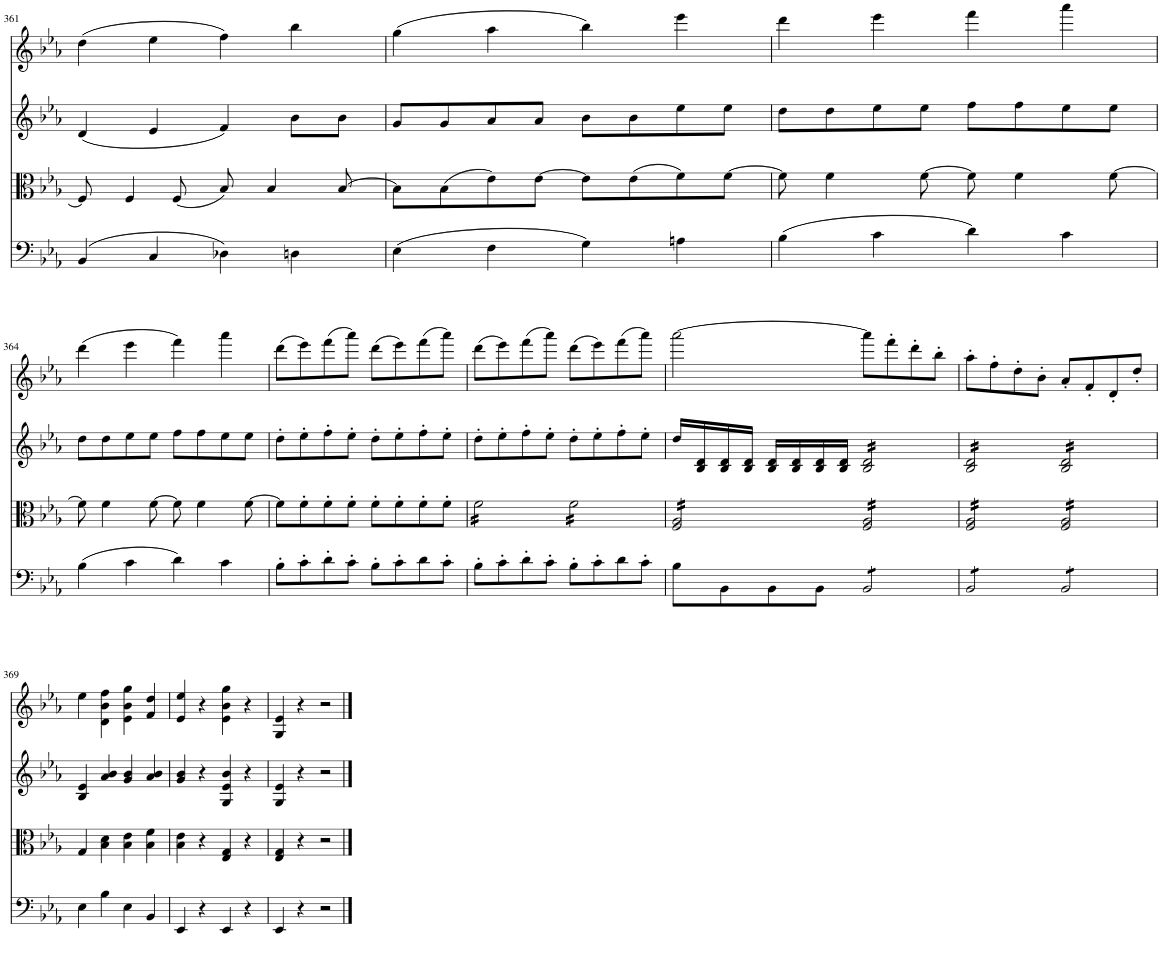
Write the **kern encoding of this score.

**kern	**kern	**kern	**kern
*part4	*part3	*part2	*part1
*staff4	*staff3	*staff2	*staff1
*I"Piano	*I"Piano	*I"Piano	*I"Piano
*I'Pno	*I'Pno	*I'Pno	*I'Pno
!!LO:PB:g=z
*clefF4	*clefC3	*clefG2	*clefG2
*k[b-e-a-]	*k[b-e-a-]	*k[b-e-a-]	*k[b-e-a-]
*M4/4	*M4/4	*M4/4	*M4/4
*met(c)	*met(c)	*met(c)	*met(c)
=361	=361	=361	=361
(4BB-/	8F/]	(4d/	(4dd\
.	4F/	.	.
4C/	.	4e-/	4ee-\
.	(8F/	.	.
4D-X\)	8B-/)	4f/)	4ff\)
.	4B-/	.	.
4Dn\	.	8b-\L	4bb-\
.	[8B-/	8b-\J	.
=362	=362	=362	=362
(4E-\	8B-\L]	8g/L	(4gg\
.	(8B-\	8g/	.
4F\	8e-\)	8a-/	4aa-\
.	[8e-\J	8a-/J	.
4G\)	8e-\L]	8b-\L	4bb-\)
.	(8e-\	8b-\	.
4An\	8f\)	8ee-\	4eee-\
.	[8f\J	8ee-\J	.
=363	=363	=363	=363
(4B-\	8f\]	8dd\L	4ddd\
.	4f\	8dd\	.
4c\	.	8ee-\	4eee-\
.	[8f\	8ee-\J	.
4d\)	8f\]	8ff\L	4fff\
.	4f\	8ff\	.
4c\	.	8ee-\	4aaa-\
.	[8f\	8ee-\J	.
!!LO:LB:g=z
=364	=364	=364	=364
(4B-\	8f\]	8dd\L	(4ddd\
.	4f\	8dd\	.
4c\	.	8ee-\	4eee-\
.	[8f\	8ee-\J	.
4d\)	8f\]	8ff\L	4fff\)
.	4f\	8ff\	.
4c\	.	8ee-\	4aaa-\
.	[8f\	8ee-\J	.
=365	=365	=365	=365
8B-'\L	8f\L]	8dd'\L	(8ddd\L
8c'\	8f'\	8ee-'\	8eee-\)
8d'\	8f'\	8ff'\	(8fff\
8c'\J	8f'\J	8ee-'\J	8aaa-\J)
8B-'\L	8f'\L	8dd'\L	(8ddd\L
8c'\	8f'\	8ee-'\	8eee-\)
8d\	8f'\	8ff'\	(8fff\
8c'\J	8f'\J	8ee-'\J	8aaa-\J)
=366	=366	=366	=366
*	*tremolo	*	*
8B-'\L	16f\LL	8dd'\L	(8ddd\L
.	16f\	.	.
8c'\	16f\	8ee-'\	8eee-\)
.	16f\	.	.
8d'\	16f\	8ff'\	(8fff\
.	16f\	.	.
8c'\J	16f\	8ee-'\J	8aaa-\J)
.	16f\JJ	.	.
8B-'\L	16f\LL	8dd'\L	(8ddd\L
.	16f\	.	.
8c'\	16f\	8ee-'\	8eee-\)
.	16f\	.	.
8d\	16f\	8ff'\	(8fff\
.	16f\	.	.
8c'\J	16f\	8ee-'\J	8aaa-\J)
.	16f\JJ	.	.
=367	=367	=367	=367
8B-\L	16F/ 16A-/LL	16dd/LL	[2aaa-\
.	16F/ 16A-/	16B-/ 16d/	.
8BB-\	16F/ 16A-/	16B-/ 16d/	.
.	16F/ 16A-/	16B-/ 16d/JJ	.
8BB-\	16F/ 16A-/	16B-/ 16d/LL	.
.	16F/ 16A-/	16B-/ 16d/	.
8BB-\J	16F/ 16A-/	16B-/ 16d/	.
.	16F/ 16A-/JJ	16B-/ 16d/JJ	.
*tremolo	*	*	*
*	*	*tremolo	*
8BB-/L	16F/ 16A-/LL	16B-/ 16d/LL	8aaa-\L]
.	16F/ 16A-/	16B-/ 16d/	.
8BB-/	16F/ 16A-/	16B-/ 16d/	8fff'\
.	16F/ 16A-/	16B-/ 16d/	.
8BB-/	16F/ 16A-/	16B-/ 16d/	8ddd'\
.	16F/ 16A-/	16B-/ 16d/	.
8BB-/J	16F/ 16A-/	16B-/ 16d/	8bb-'\J
.	16F/ 16A-/JJ	16B-/ 16d/JJ	.
=368	=368	=368	=368
8BB-/L	16F/ 16A-/LL	16B-/ 16d/LL	8aa-'\L
.	16F/ 16A-/	16B-/ 16d/	.
8BB-/	16F/ 16A-/	16B-/ 16d/	8ff'\
.	16F/ 16A-/	16B-/ 16d/	.
8BB-/	16F/ 16A-/	16B-/ 16d/	8dd'\
.	16F/ 16A-/	16B-/ 16d/	.
8BB-/J	16F/ 16A-/	16B-/ 16d/	8b-'\J
.	16F/ 16A-/JJ	16B-/ 16d/JJ	.
8BB-/L	16F/ 16A-/LL	16B-/ 16d/LL	8a-'/L
.	16F/ 16A-/	16B-/ 16d/	.
8BB-/	16F/ 16A-/	16B-/ 16d/	8f'/
.	16F/ 16A-/	16B-/ 16d/	.
8BB-/	16F/ 16A-/	16B-/ 16d/	8d'/
.	16F/ 16A-/	16B-/ 16d/	.
8BB-/J	16F/ 16A-/	16B-/ 16d/	8dd'/J
*Xtremolo	*	*	*
.	16F/ 16A-/JJ	16B-/ 16d/JJ	.
*	*	*Xtremolo	*
*	*Xtremolo	*	*
!!LO:LB:g=z
=369	=369	=369	=369
4E-\	4G/	4B-/ 4e-/	4ee-\
4B-\	4B-\ 4d\	4a-/ 4b-/	4d\ 4b-\ 4ff\
4E-\	4B-\ 4e-\	4g/ 4b-/	4e-\ 4b-\ 4gg\
4BB-/	4B-\ 4f\	4a-/ 4b-/	4f/ 4dd/
=370	=370	=370	=370
4EE-/	4B-\ 4e-\	4g/ 4b-/	4e-/ 4ee-/
4r	4r	4r	4r
4EE-/	4E-/ 4G/	4G/ 4e-/ 4b-/	4e-\ 4b-\ 4gg\
4r	4r	4r	4r
=371	=371	=371	=371
4EE-/	4E-/ 4G/	4G/ 4e-/	4G/ 4e-/
4r	4r	4r	4r
2r	2r	2r	2r
==	==	==	==
*-	*-	*-	*-
